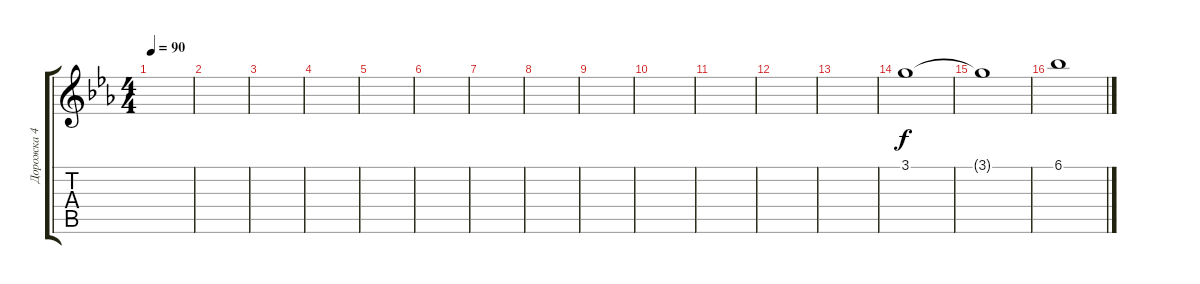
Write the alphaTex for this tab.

\track ("Дорожка 4" "Дорожка 4") {instrument acousticguitarsteel}
\staff {score tabs}
\tuning (E4 B3 G3 D3 A2 E2) {hide}
\ts (4 4)
\tempo 90
\clef g2
\ks cminor
|
|
|
|
|
|
|
|
|
|
|
|
|
3.1.1 |
3.1{t}.1 |
6.1.1
